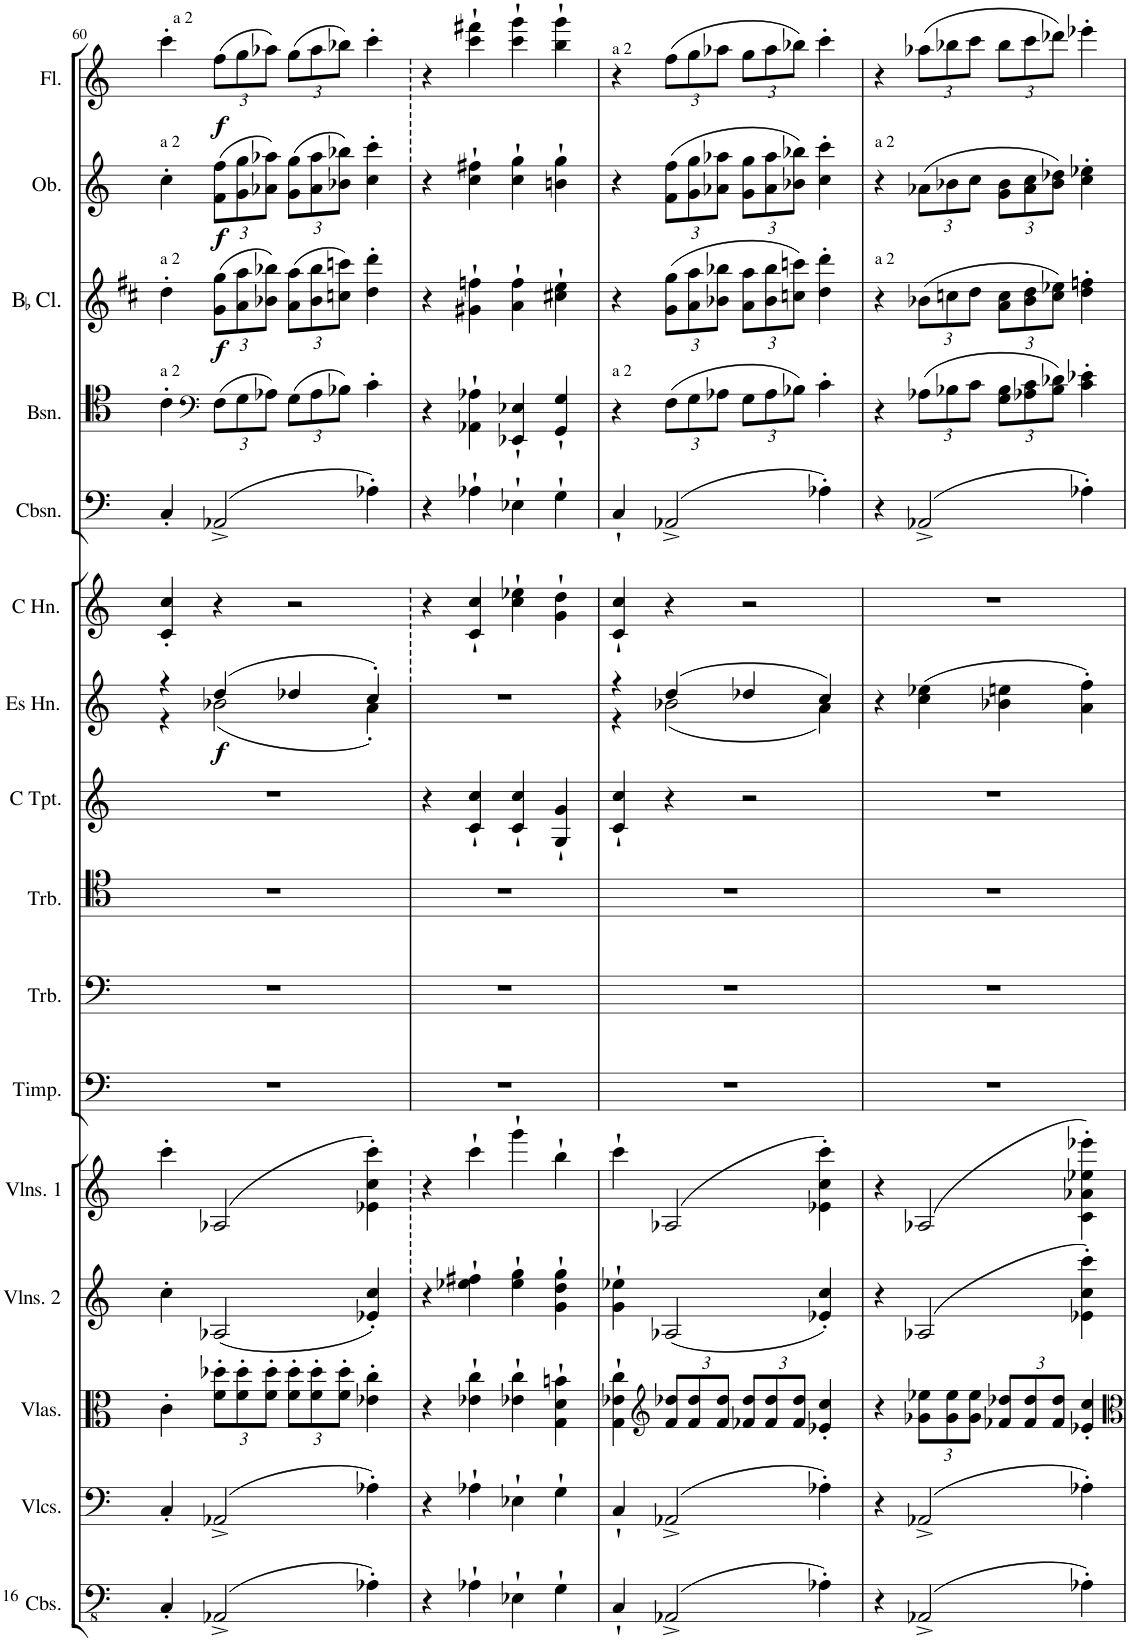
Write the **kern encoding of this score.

**kern	**kern	**kern	**kern	**kern	**kern	**kern	**kern	**kern	**kern	**dynam	**kern	**kern	**kern	**kern	**dynam	**kern	**dynam	**kern	**dynam
*part16	*part15	*part14	*part13	*part12	*part11	*part10	*part9	*part8	*part7	*part7	*part6	*part5	*part4	*part3	*part3	*part2	*part2	*part1	*part1
*staff16	*staff15	*staff14	*staff13	*staff12	*staff11	*staff10	*staff9	*staff8	*staff7	*staff7	*staff6	*staff5	*staff4	*staff3	*staff3	*staff2	*staff2	*staff1	*staff1
*I"Contrabasses	*I"Violoncellos	*I"Violas	*I"Violins 2	*I"Violins 1	*I"Timpani in C and G	*I"Trombone 3	*I"Trombone 1 2	*I"Trumpet 1 2 in C	*I"Horn 3 4  in Es	*	*I"Horn 1 2 in C	*I"Contrabassoon	*I"Bassoon 1 2	*I"BaccidentalFlat Clarinet 1 2	*	*I"Oboe 1 2	*	*I"Flute 1 2	*
*I'Cbs.	*I'Vlcs.	*I'Vlas.	*I'Vlns. 2	*I'Vlns. 1	*I'Timp.	*I'Trb.	*I'Trb.	*	*	*	*	*I'Cbsn.	*I'Bsn.	*I'BaccidentalFlat Cl.	*	*I'Ob.	*	*I'Fl.	*
!!LO:PB:g=z
*clefFv4	*clefF4	*clefC3	*clefG2	*clefG2	*clefF4	*clefF4	*clefC4	*clefG2	*clefG2	*	*clefG2	*clefF4	*clefC4	*clefG2	*	*clefG2	*	*clefG2	*
*	*	*	*	*	*	*	*	*	*Trd5c9	*	*Trd4c7	*Trd7c12	*	*Trd1c2	*	*	*	*	*
*k[]	*k[]	*k[]	*k[]	*k[]	*k[]	*k[]	*k[]	*k[]	*k[]	*	*k[]	*k[]	*k[]	*k[f#c#]	*	*k[]	*	*k[]	*
*M4/4	*M4/4	*M4/4	*M4/4	*M4/4	*M4/4	*M4/4	*M4/4	*M4/4	*M4/4	*	*M4/4	*M4/4	*M4/4	*M4/4	*	*M4/4	*	*M4/4	*
*met(c)	*met(c)	*met(c)	*met(c)	*met(c)	*met(c)	*met(c)	*met(c)	*met(c)	*met(c)	*	*met(c)	*met(c)	*met(c)	*met(c)	*	*met(c)	*	*met(c)	*
=60	=60	=60	=60	=60	=60	=60	=60	=60	=60	=60	=60	=60	=60	=60	=60	=60	=60	=60	=60
*	*	*	*	*	*	*	*	*	*^	*	*	*	*	*	*	*	*	*	*
!	!	!	!	!	!	!	!	!	!	!	!	!	!	!	!	!	!	!	!LO:TX:a:t=a 2	!
!	!	!	!	!	!	!	!	!	!	!	!	!	!	!	!	!	!LO:TX:a:t=a 2	!	!	!
!	!	!	!	!	!	!	!	!	!	!	!	!	!	!	!LO:TX:a:t=a 2	!	!	!	!	!
!	!	!	!	!	!	!	!	!	!	!	!	!	!	!LO:TX:a:t=a 2	!	!	!	!	!	!
4CC'/	4C'/	4c'\	4cc'\	4ccc'\	1r	1r	1r	1r	4r	4r	.	4c/' 4cc/'	4C'/	4c'\	4dd'\	.	4cc'\	.	4ccc'\	.
*	*	*	*	*	*	*	*	*	*	*	*	*	*	*clefF4	*	*	*	*	*	*
*	*	*Xbrackettup	*	*	*	*	*	*	*	*	*	*	*	*Xbrackettup	*Xbrackettup	*	*Xbrackettup	*	*Xbrackettup	*
!	!	!	!	!	!	!	!	!	!	!	!LO:DY:b	!	!	!	!	!LO:DY:b	!	!LO:DY:b	!	!LO:DY:b
(2AAA-X^/	(2AA-X^/	12f\' 12dd-X\'L	(2A-X/	(2A-X/	.	.	.	.	(4dd/	(2b-X\	f	4r	(2AA-X^/	(12F\L	(12g\ 12gg\L	f	(12f\ 12ff\L	f	(12ff\L	f
.	.	12f\' 12dd-\'	.	.	.	.	.	.	.	.	.	.	.	12G\	12a\ 12aa\	.	12g\ 12gg\	.	12gg\	.
.	.	12f\' 12dd-\'J	.	.	.	.	.	.	.	.	.	.	.	12A-X\J)	12b-X\ 12bb-X\J)	.	12a-X\ 12aa-X\J)	.	12aa-X\J)	.
.	.	12f\' 12dd-\'L	.	.	.	.	.	.	4dd-X/	.	.	2r	.	(12G\L	(12a\ 12aa\L	.	(12g\ 12gg\L	.	(12gg\L	.
.	.	12f\' 12dd-\'	.	.	.	.	.	.	.	.	.	.	.	12A-\	12b-\ 12bb-\	.	12a-\ 12aa-\	.	12aa-\	.
.	.	12f\' 12dd-\'J	.	.	.	.	.	.	.	.	.	.	.	12B-X\J)	12ccn\ 12cccn\J)	.	12b-X\ 12bb-X\J)	.	12bb-X\J)	.
4AA-X'\)	4A-X'\)	4e-X\' 4cc\'	4e-X/' 4cc/')	4e-X\' 4cc\' 4ccc\')	.	.	.	.	4cc'/)	4a'\)	.	.	4A-X'\)	4c'\	4dd\' 4ddd\'	.	4cc\' 4ccc\'	.	4ccc'\	.
*	*	*	*	*	*	*	*	*	*v	*v	*	*	*	*	*	*	*	*	*	*
=61	=61	=61	=61	=61	=61	=61	=61	=61	=61	=61	=61	=61	=61	=61	=61	=61	=61	=61	=61
4r	4r	4r	4r	4r	1r	1r	1r	4r	1r	.	4r	4r	4r	4r	.	4r	.	4r	.
4AA-X`\	4A-X`\	4e-X\` 4cc\`	4ee-X\` 4ff#X\`	4ccc`\	.	.	.	4c/` 4cc/`	.	.	4c/` 4cc/`	4A-X`\	4AA-X\` 4A-X\`	4g#X\` 4ffn\`	.	4cc\` 4ff#X\`	.	4ccc\` 4fff#X\`	.
4EE-X`\	4E-X`\	4e-X\` 4cc\`	4ee-\` 4gg\`	4ggg`\	.	.	.	4c/` 4cc/`	.	.	4cc\` 4ee-X\`	4E-X`\	4EE-X/` 4E-X/`	4a\` 4ff\`	.	4cc\` 4gg\`	.	4ccc\` 4ggg\`	.
4GG`\	4G`\	4G\` 4d\` 4bn\`	4g\` 4dd\` 4gg\`	4bb`\	.	.	.	4G/` 4g/`	.	.	4g\` 4dd\`	4G`\	4GG/` 4G/`	4cc#X\` 4ee\`	.	4bn\` 4gg\`	.	4bb\` 4ggg\`	.
=62	=62	=62	=62	=62	=62	=62	=62	=62	=62	=62	=62	=62	=62	=62	=62	=62	=62	=62	=62
*	*	*	*	*	*	*	*	*	*^	*	*	*	*	*	*	*	*	*	*
!	!	!	!	!	!	!	!	!	!	!	!	!	!	!	!	!	!	!	!LO:TX:a:t=a 2	!
!	!	!	!	!	!	!	!	!	!	!	!	!	!	!LO:TX:a:t=a 2	!	!	!	!	!	!
4CC`/	4C`/	4G\` 4e-X\` 4cc\`	4g\` 4ee-X\`	4ccc`\	1r	1r	1r	4c/` 4cc/`	4r	4r	.	4c/` 4cc/`	4C`/	4r	4r	.	4r	.	4r	.
*	*	*clefG2	*	*	*	*	*	*	*	*	*	*	*	*	*	*	*	*	*	*
(2AAA-X^/	(2AA-X^/	12f/ 12dd-X/L	(2A-X/	(2A-X/	.	.	.	4r	(4dd/	(2b-X\	.	4r	(2AA-X^/	(12F\L	(12g\ 12gg\L	.	(12f\ 12ff\L	.	(12ff\L	.
.	.	12f/ 12dd-/	.	.	.	.	.	.	.	.	.	.	.	12G\	12a\ 12aa\	.	12g\ 12gg\	.	12gg\	.
.	.	12f/ 12dd-/J	.	.	.	.	.	.	.	.	.	.	.	12A-X\J	12b-X\ 12bb-X\J	.	12a-X\ 12aa-X\J	.	12aa-X\J	.
.	.	12f-X/ 12dd-/L	.	.	.	.	.	2r	4dd-X/	.	.	2r	.	12G\L	12a\ 12aa\L	.	12g\ 12gg\L	.	12gg\L	.
.	.	12f-/ 12dd-/	.	.	.	.	.	.	.	.	.	.	.	12A-\	12b-\ 12bb-\	.	12a-\ 12aa-\	.	12aa-\	.
.	.	12f-/ 12dd-/J	.	.	.	.	.	.	.	.	.	.	.	12B-X\J)	12ccn\ 12cccn\J)	.	12b-X\ 12bb-X\J)	.	12bb-X\J)	.
4AA-X'\)	4A-X'\)	4e-X/' 4cc/'	4e-X/' 4cc/')	4e-X\' 4cc\' 4ccc\')	.	.	.	.	4cc/)	4a\)	.	.	4A-X'\)	4c'\	4dd\' 4ddd\'	.	4cc\' 4ccc\'	.	4ccc'\	.
=63	=63	=63	=63	=63	=63	=63	=63	=63	=63	=63	=63	=63	=63	=63	=63	=63	=63	=63	=63	=63
!	!	!	!	!	!	!	!	!	!	!	!	!	!	!	!	!	!LO:TX:a:t=a 2	!	!	!
!	!	!	!	!	!	!	!	!	!	!	!	!	!	!	!LO:TX:a:t=a 2	!	!	!	!	!
*	*	*	*	*	*	*	*	*	*v	*v	*	*	*	*	*	*	*	*	*	*
4r	4r	4r	4r	4r	1r	1r	1r	1r	4r	.	1r	4r	4r	4r	.	4r	.	4r	.
(2AAA-X^/	(2AA-X^/	12g-X\ 12ee-X\L	(2A-X/	(2A-X/	.	.	.	.	(4cc\ 4ee-X\	.	.	(2AA-X^/	(12A-X\L	(12b-X\L	.	(12a-X\L	.	(12aa-X\L	.
.	.	12g-\ 12ee-\	.	.	.	.	.	.	.	.	.	.	12B-X\	12ccn\	.	12b-X\	.	12bb-X\	.
.	.	12g-\ 12ee-\J	.	.	.	.	.	.	.	.	.	.	12c\J	12dd\J	.	12cc\J	.	12ccc\J	.
.	.	12f-X/ 12dd-X/L	.	.	.	.	.	.	4b-X\ 4een\	.	.	.	12G\ 12B-\L	12a\ 12cc\L	.	12g\ 12b-\L	.	12bb-\L	.
.	.	12f-/ 12dd-/	.	.	.	.	.	.	.	.	.	.	12A-X\ 12c\	12b-\ 12dd\	.	12a-\ 12cc\	.	12ccc\	.
.	.	12f-/ 12dd-/J	.	.	.	.	.	.	.	.	.	.	12B-\ 12d-X\J)	12cc\ 12ee-X\J)	.	12b-\ 12dd-X\J)	.	12ddd-X\J)	.
4AA-X'\)	4A-X'\)	4e-X/' 4cc/'	4e-X\' 4cc\' 4ccc\')	4c\' 4a-X\' 4ee-X\' 4eee-X\')	.	.	.	.	4a\' 4ff\')	.	.	4A-X'\)	4c\' 4e-X\'	4dd\' 4ffn\'	.	4cc\' 4ee-X\'	.	4eee-X'\	.
=	=	=	=	=	=	=	=	=	=	=	=	=	=	=	=	=	=	=	=
*-	*-	*-	*-	*-	*-	*-	*-	*-	*-	*-	*-	*-	*-	*-	*-	*-	*-	*-	*-
